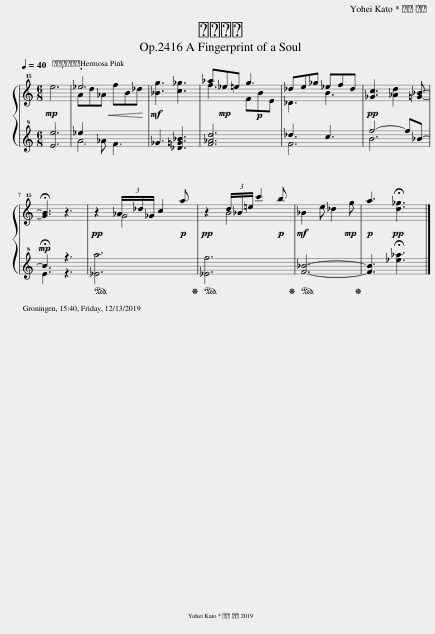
X:1
%%score { ( 1 3 ) | ( 2 4 ) }
L:1/8
Q:1/4=40
M:6/8
I:linebreak $
K:C
V:1 treble+15
V:3 treble+15
V:2 treble+8
V:4 treble+8
V:1
!mp! e6 |!<(! _e6!<)! |!mf! [_Bg]3 [c_g]3 | f3 F!p!BE | _de_g _efd | %5
!pp! [_Gc]3 [_Ad]2 [=G_B]- |$ !fermata![GB]3 z3 |!pp! z2 G4 |!pp! z2 B4 |!mf! _B2 e _d2!mp! g | %10
!p! a3!pp! !fermata![d_g]3 |] %11
V:2
 [Ee]6 | _e2 _A F3 | _G3 [_D=G_B]3 | [F_Ad]6 | F6 | %5
 B6 |$!mp! !fermata!E3 z3 |!ped! [_Ea]6!ped-up! |!ped! [_Ef]6!ped-up! |!ped! [F_B]6-!ped-up! | %10
 [FB]3 !fermata![_e_a]3 |] %11
V:3
 x6 | Ad_A fB_d | x6 | _a!mp!_e=e g3 | _D3 B3 | %5
 x6 |$ x6 | x2 (3_A/_d/_G/ c2!p! a | x2 (3d/_B/=e/ c'2!p! b | x6 | %10
 x6 |] %11
V:4
 x6 | A6 | x6 | x6 | _d3 c3 | %5
 f4- f_B- |$ B3 z3 | x6 | x6 | x6 | %10
 x6 |] %11
